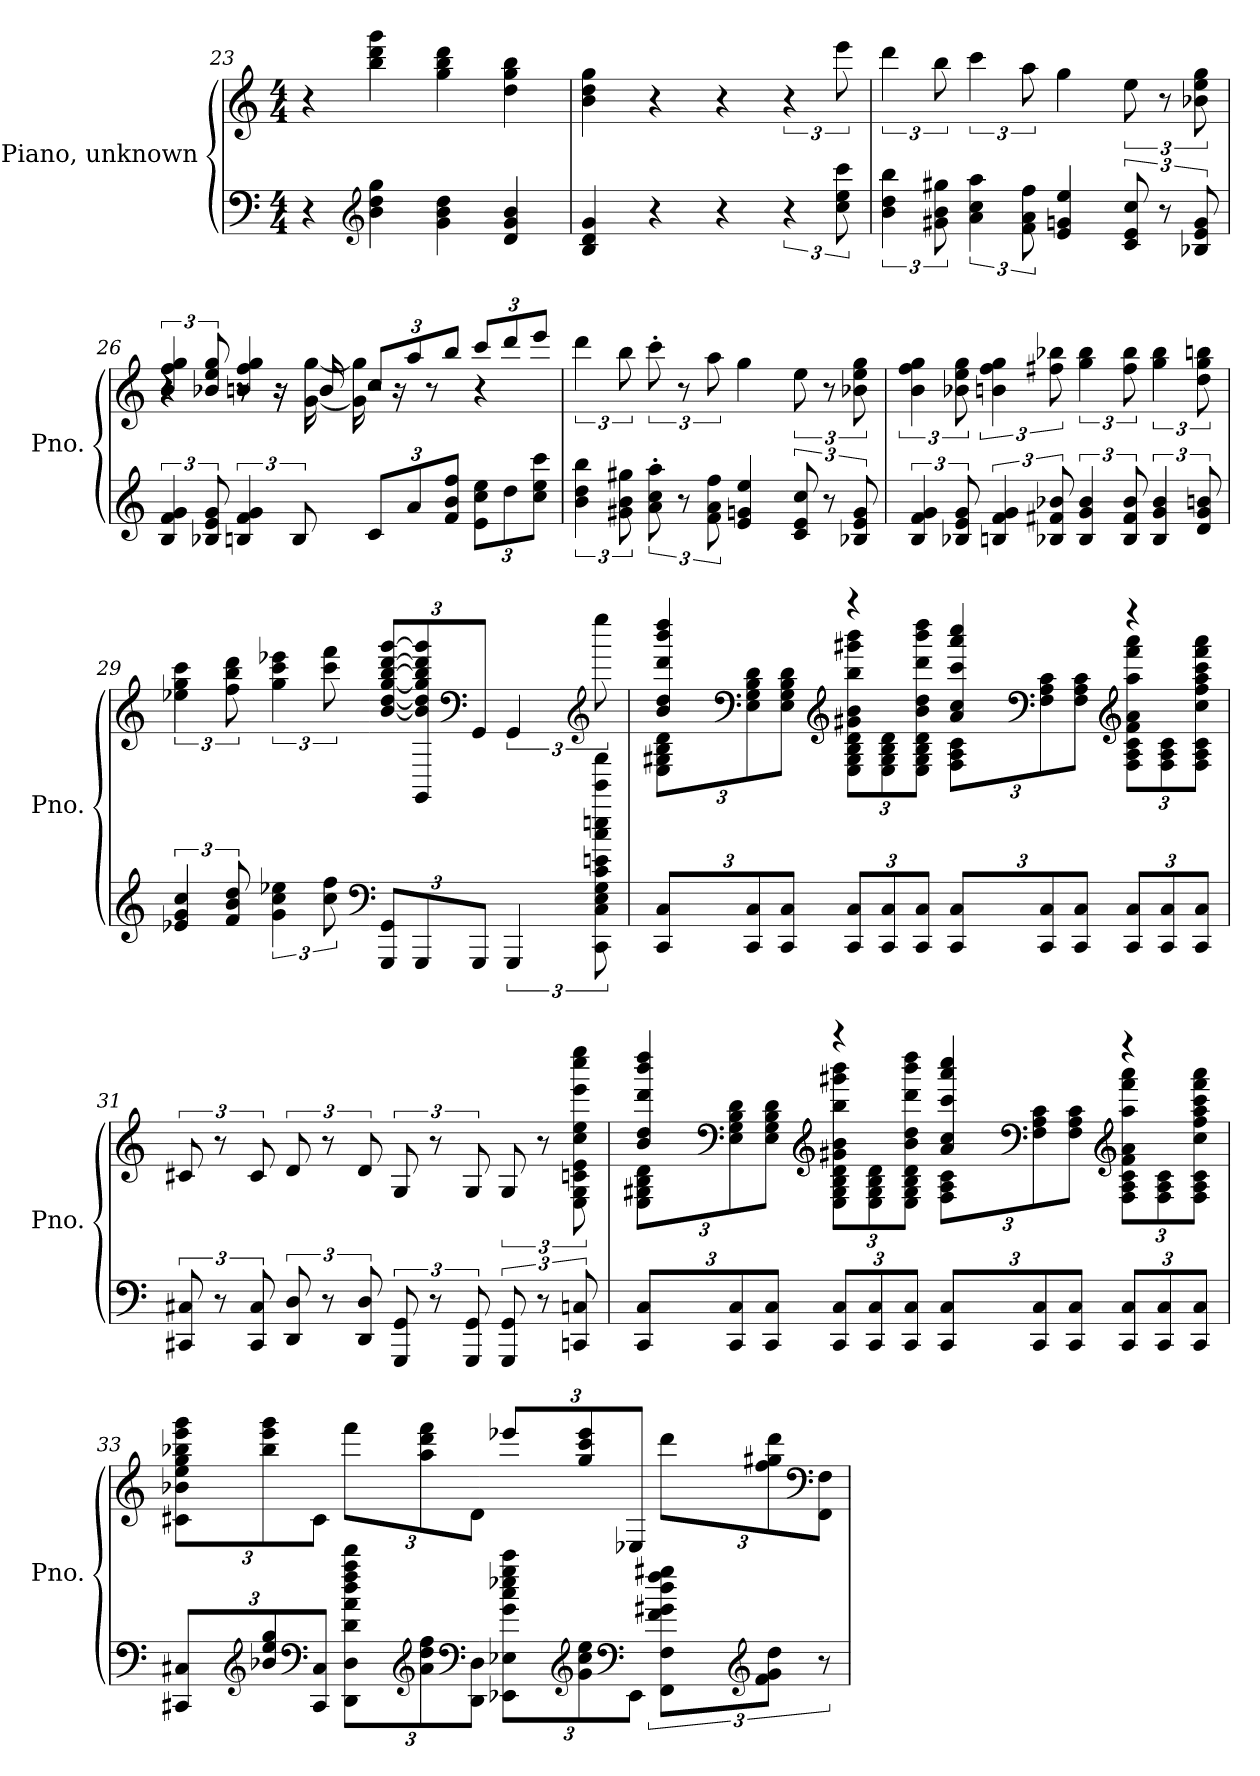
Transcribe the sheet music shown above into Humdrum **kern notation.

**kern	**kern
*part1	*part1
*staff2	*staff1
*I"Piano, unknown	*
*I'Pno.	*
*clefF4	*clefG2
*k[]	*k[]
*M4/4	*M4/4
=23	=23
4r	4r
*clefG2	*
4b\ 4dd\ 4gg\	4bb\ 4ddd\ 4ggg\
4g\ 4b\ 4dd\	4gg\ 4bb\ 4ddd\
4d/ 4g/ 4b/	4dd\ 4gg\ 4bb\
!!LO:LB:g=z
=24	=24
4B/ 4d/ 4g/	4b\ 4dd\ 4gg\
4r	4r
4r	4r
6r	6r
12cc\ 12ee\ 12ccc\	12eee\
=25	=25
6b\ 6dd\ 6bb\	6ddd\
12g#X\ 12b\ 12gg#X\	12bb\
6a\ 6cc\ 6aa\	6ccc\
12f\ 12a\ 12ff\	12aa\
4e/ 4gn/ 4ee/	4gg\
12c/ 12e/ 12cc/	12ee\
12r	12r
12B-X/ 12e/ 12g/	12b-X\ 12ee\ 12gg\
=26	=26
*	*^
*	*	*^
6B/ 6f/ 6g/	6b/ 6ff/ 6gg/	4r	4r
12B-X/ 12e/ 12g/	12b-X/ 12ee/ 12gg/	.	.
6Bn/ 6f/ 6g/	4bn/ 4ff/ 4gg/	8r	8r
.	.	16r	16r
12B/	.	.	.
.	.	[16g\ [16gg\	16b/
*Xbrackettup	*Xbrackettup	*	*
12c/L	12cc/L	16g\] 16gg\]	2r
.	.	16r	.
12a/	12aa/	.	.
.	.	8r	.
12f/ 12b/ 12ff/J	12bb/J	.	.
12e\ 12cc\ 12ee\L	12ccc/L	4r	.
12dd\	12ddd/	.	.
12cc\ 12ee\ 12ccc\J	12eee/J	.	.
*	*v	*v	*v
!!LO:LB:g=z
=27	=27
*brackettup	*brackettup
6b\ 6dd\ 6bb\	6ddd\
12g#X\ 12b\ 12gg#X\	12bb\
12a\' 12cc\' 12aa\'	12ccc'\
12r	12r
12f\ 12a\ 12ff\	12aa\
4e/ 4gn/ 4ee/	4gg\
12c/ 12e/ 12cc/	12ee\
12r	12r
12B-X/ 12e/ 12g/	12b-X\ 12ee\ 12gg\
=28	=28
6B/ 6f/ 6g/	6b\ 6ff\ 6gg\
12B-X/ 12e/ 12g/	12b-X\ 12ee\ 12gg\
6Bn/ 6f/ 6g/	6bn\ 6ff\ 6gg\
12B-X/ 12f#X/ 12b-X/	12ff#X\ 12bb-X\
6B-/ 6g/ 6b-/	6gg\ 6bb-\
12B-/ 12f#/ 12b-/	12ff#\ 12bb-\
6B-/ 6g/ 6b-/	6gg\ 6bb-\
12d/ 12g/ 12bn/	12dd\ 12gg\ 12bbn\
!!LO:LB:g=z
=29	=29
6e-X/ 6g/ 6cc/	6ee-X\ 6gg\ 6ccc\
12f/ 12b/ 12dd/	12ff\ 12bb\ 12ddd\
6g\ 6cc\ 6ee-X\	6gg\ 6ccc\ 6eee-X\
12cc\ 12ff\	12ccc\ 12fff\
*clefF4	*
*Xbrackettup	*Xbrackettup
12GGG/ 12GG/L	[12b/ [12dd/ [12gg/ [12bb/ [12ddd/ [12ggg/L
12GGG/	12GG/ 12b/] 12dd/] 12gg/] 12bb/] 12ddd/] 12ggg/]
*	*clefF4
12GGG/J	12GG/J
*brackettup	*brackettup
6GGG/	6GG/
*	*clefG2
12CC\ 12C\ 12E\ 12G\ 12c\ 12en\ 12cc\ 12een\ 12eee\ 12cccc\	12eeee\
=30	=30
*	*^
*Xbrackettup	*	*Xbrackettup
12CC/ 12C/L	4b/ 4dd/ 4ddd/ 4bbb/ 4dddd/	12E\ 12G#X\ 12B\ 12d\L
*	*clefF4	*
12CC/ 12C/	.	12E\ 12G#\ 12B\ 12d\
12CC/ 12C/J	.	12E\ 12G#\ 12B\ 12d\J
*	*clefG2	*
12CC/ 12C/L	4r	12E\ 12G#\ 12B\ 12d\ 12g#X\ 12b\ 12bb\ 12ggg#X\ 12bbb\L
12CC/ 12C/	.	12E\ 12G#\ 12B\ 12d\
12CC/ 12C/J	.	12E\ 12G#\ 12B\ 12d\ 12b\ 12dd\ 12ddd\ 12bbb\ 12dddd\J
12CC/ 12C/L	4a/ 4cc/ 4ccc/ 4aaa/ 4cccc/	12F\ 12A\ 12c\L
*	*clefF4	*
12CC/ 12C/	.	12F\ 12A\ 12c\
12CC/ 12C/J	.	12F\ 12A\ 12c\J
*	*clefG2	*
12CC/ 12C/L	4r	12F\ 12A\ 12c\ 12f\ 12a\ 12aa\ 12fff\ 12aaa\L
12CC/ 12C/	.	12F\ 12A\ 12c\
12CC/ 12C/J	.	12F\ 12A\ 12c\ 12cc\ 12ff\ 12aa\ 12ccc\ 12fff\ 12aaa\J
*	*v	*v
!!LO:PB:g=z
=31	=31
*brackettup	*brackettup
12CC#X/ 12C#X/	12c#X/
12r	12r
12CC#/ 12C#/	12c#/
12DD/ 12D/	12d/
12r	12r
12DD/ 12D/	12d/
12GGG/ 12GG/	12G/
12r	12r
12GGG/ 12GG/	12G/
12GGG/ 12GG/	12G/
12r	12r
12CCn/ 12Cn/	12E\ 12G\ 12cn\ 12e\ 12cc\ 12ee\ 12eee\ 12cccc\ 12eeee\
=32	=32
*	*^
*Xbrackettup	*	*Xbrackettup
12CC/ 12C/L	4b/ 4dd/ 4ddd/ 4bbb/ 4dddd/	12E\ 12G#X\ 12B\ 12d\L
*	*clefF4	*
12CC/ 12C/	.	12E\ 12G#\ 12B\ 12d\
12CC/ 12C/J	.	12E\ 12G#\ 12B\ 12d\J
*	*clefG2	*
12CC/ 12C/L	4r	12E\ 12G#\ 12B\ 12d\ 12g#X\ 12b\ 12bb\ 12ggg#X\ 12bbb\L
12CC/ 12C/	.	12E\ 12G#\ 12B\ 12d\
12CC/ 12C/J	.	12E\ 12G#\ 12B\ 12d\ 12b\ 12dd\ 12ddd\ 12bbb\ 12dddd\J
12CC/ 12C/L	4a/ 4cc/ 4ccc/ 4aaa/ 4cccc/	12F\ 12A\ 12c\L
*	*clefF4	*
12CC/ 12C/	.	12F\ 12A\ 12c\
12CC/ 12C/J	.	12F\ 12A\ 12c\J
*	*clefG2	*
12CC/ 12C/L	4r	12F\ 12A\ 12c\ 12f\ 12a\ 12aa\ 12fff\ 12aaa\L
12CC/ 12C/	.	12F\ 12A\ 12c\
12CC/ 12C/J	.	12F\ 12A\ 12c\ 12cc\ 12ff\ 12aa\ 12ccc\ 12fff\ 12aaa\J
*	*v	*v
!!LO:LB:g=z
=33	=33
12CC#X/ 12C#X/L	12c#X\ 12b-X\ 12ee\ 12gg\ 12bb-X\ 12eee\ 12ggg\L
*clefG2	*
12b-X/ 12ee/ 12gg/	12bb-\ 12eee\ 12ggg\
*clefF4	*
12CC#/ 12C#/J	12c#\J
12DD\ 12D\ 12d\ 12a\ 12dd\ 12ff\ 12aa\ 12ddd\L	12fff\L
*clefG2	*
12a\ 12dd\ 12ff\	12aa\ 12ddd\ 12fff\
*clefF4	*
12DD\ 12D\J	12d\J
12EE-X\ 12E-X\ 12g\ 12cc\ 12ee-X\ 12gg\ 12ccc\L	12eee-X/L
*clefG2	*
12g\ 12cc\ 12ee-\	12gg/ 12ccc/ 12eee-/
*clefF4	*
12EE-\J	12E-X/J
*brackettup	*
12FF\ 12F\ 12f\ 12g#X\ 12dd\ 12ff\ 12gg#X\L	12ddd\L
*clefG2	*
12f\ 12g#\ 12dd\J	12ff\ 12gg#X\ 12ddd\
*	*clefF4
12r	12FF\ 12F\J
=	=
*-	*-
